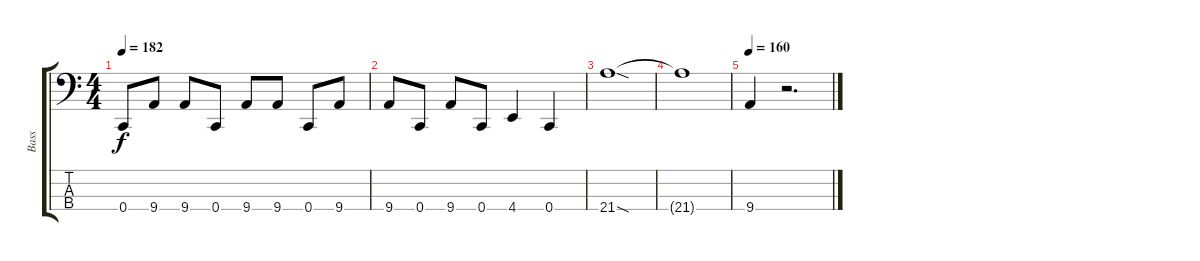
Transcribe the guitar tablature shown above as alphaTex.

\track ("Bass" "Bass") {instrument electricbasspick}
\staff {score tabs}
\tuning (F2 C2 G1 C1) {hide}
\ts (4 4)
\tempo 182
\clef f4
\ks c
0.4.8{dy f} 9.4.8 9.4.8 0.4.8 9.4.8 9.4.8 0.4.8 9.4.8 |
9.4.8 0.4.8 9.4.8 0.4.8 4.4.4 0.4.4 |
21.4{sod}.1 |
21.4{t}.1 |
\tempo 160
9.4.4 r.2{d}
